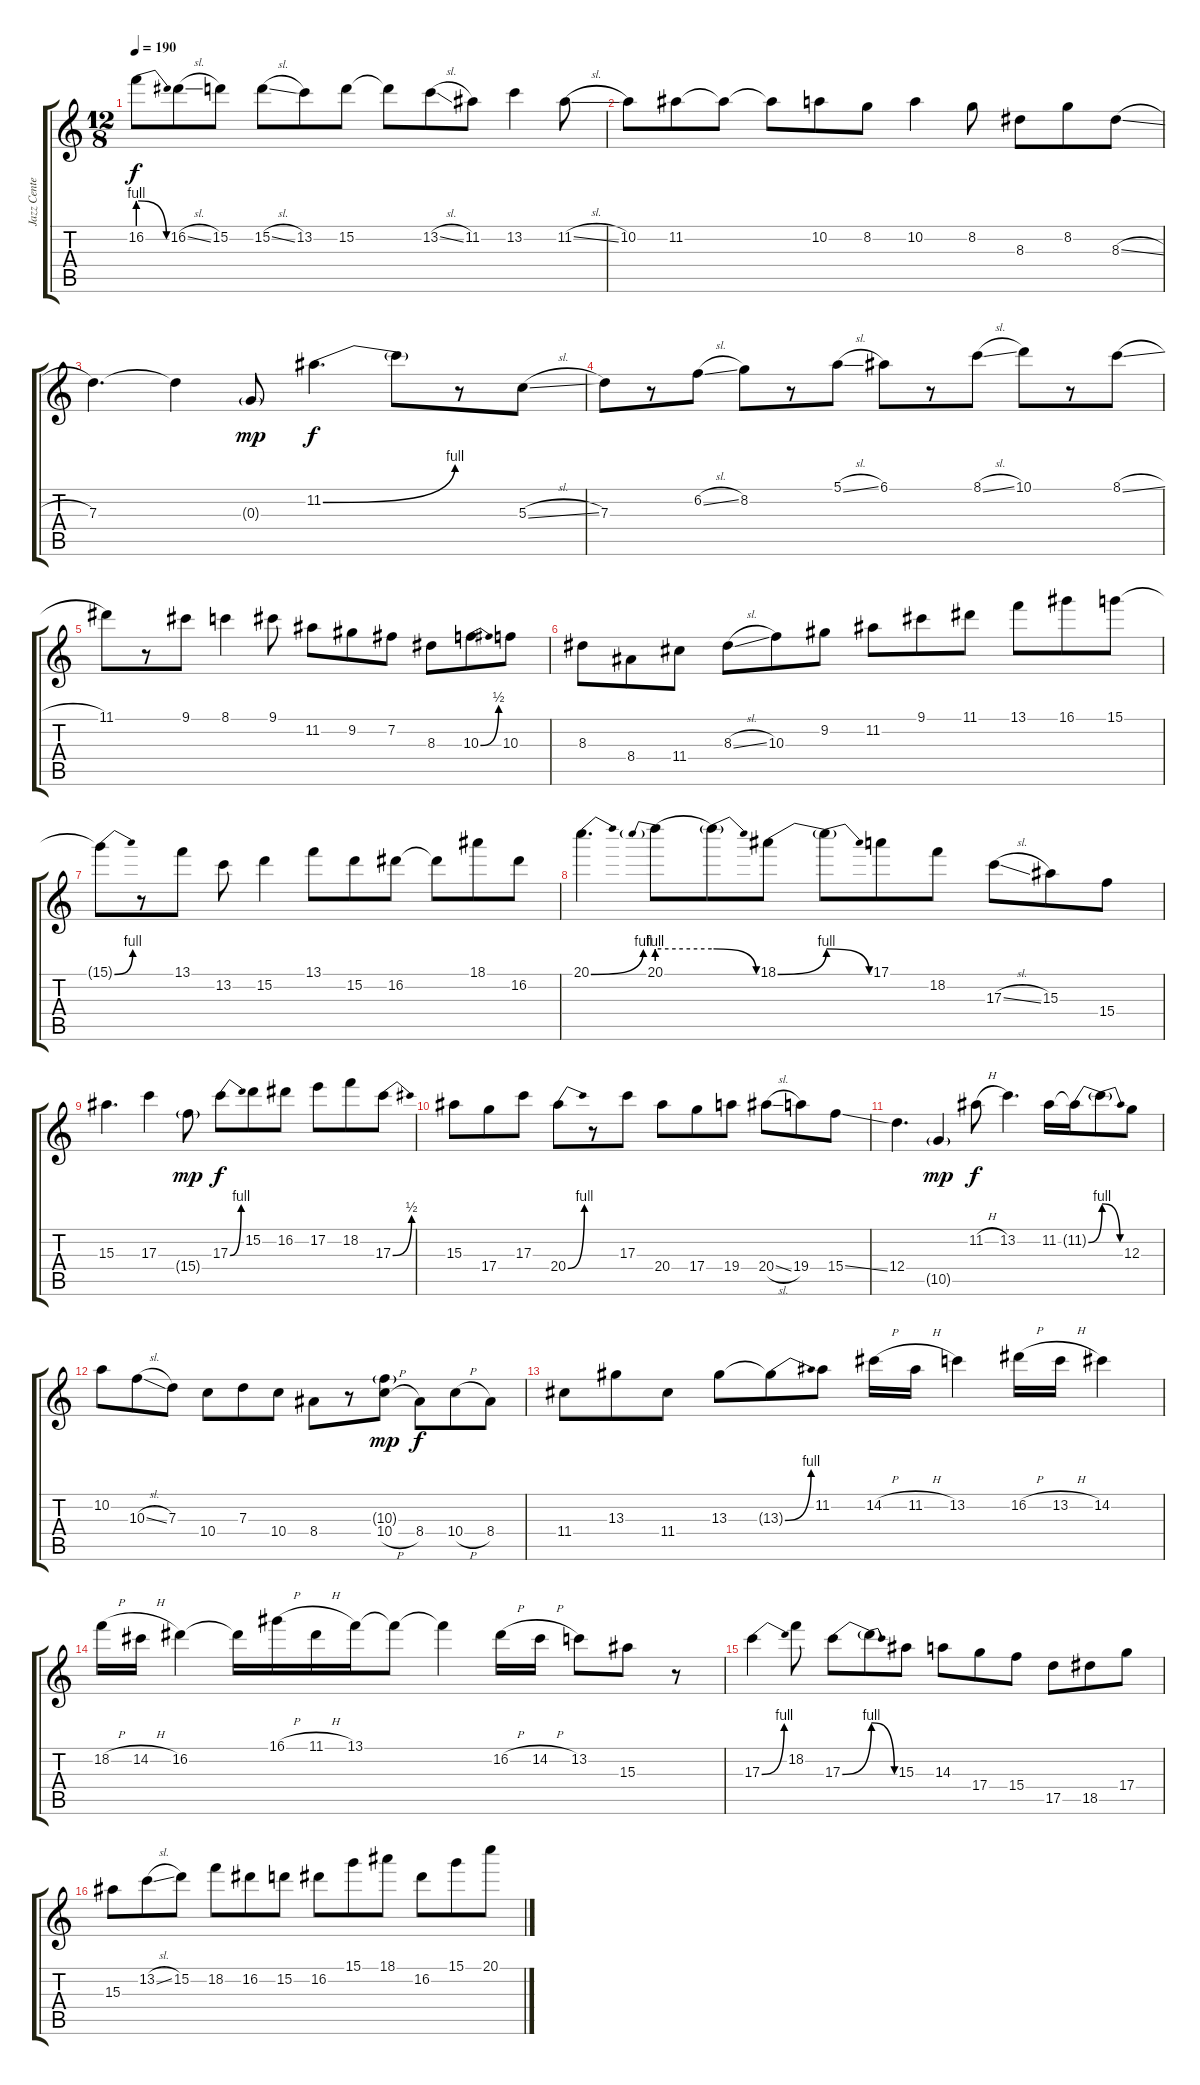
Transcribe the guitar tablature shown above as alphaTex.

\track ("Jazz Center" "Jazz Cente") {instrument electricguitarjazz}
\staff {score tabs}
\tuning (E4 B3 G3 D3 A2 D2) {hide}
\ts (12 8)
\tempo 190
\clef g2
\ks c
16.2{be (release 0 4 60 0) t}.8{dy f} 16.2{sl}.8 15.2.8 15.2{sl}.8 13.2.8 15.2.8 15.2{t}.8 13.2{sl}.8 11.2.8 13.2.4 11.2{sl}.8 |
10.2.8 11.2.8 11.2{t}.8 11.2{t}.8 10.2.8 8.2.8 10.2.4 8.2.8 8.3.8 8.2.8 8.3{sl}.8 |
7.3.4{d} 7.3{t}.4 0.3{g}.8{dy mp} 11.2{be (bend 0 0 60 4)}.4{d dy f} 11.2{t}.8 r.8 5.3{sl}.8 |
7.3.8 r.8 6.2{sl}.8 8.2.8 r.8 5.1{sl}.8 6.1.8 r.8 8.1{sl}.8 10.1.8 r.8 8.1{sl}.8 |
11.1.8 r.8 9.1.8 8.1.4 9.1.8 11.2.8 9.2.8 7.2.8 8.3.8 10.3{be (bend 0 0 60 2)}.8 10.3.8 |
8.3.8 8.4.8 11.4.8 8.3{sl}.8 10.3.8 9.2.8 11.2.8 9.1.8 11.1.8 13.1.8 16.1.8 15.1.8 |
15.1{be (bend 0 0 60 4) t}.8 r.8 13.1.8 13.2.8 15.2.4 13.1.8 15.2.8 16.2.8 16.2{t}.8 18.1.8 16.2.8 |
20.1{be (bend 0 0 60 4)}.4{d} 20.1{be (prebend 0 4 60 4)}.8 20.1{be (release 0 4 60 0) t}.8 18.1{be (bend 0 0 60 4)}.8 18.1{be (release 0 4 60 0) t}.8 17.1.8 18.2.8 17.3{sl}.8 15.3.8 15.4.8 |
15.3.4{d} 17.3.4 15.4{g}.8{dy mp} 17.3{be (bend 0 0 60 4)}.8{dy f} 15.2.8 16.2.8 17.2.8 18.2.8 17.3{be (bend 0 0 60 2)}.8 |
15.3.8 17.4.8 17.3.8 20.4{be (bend 0 0 60 4)}.8 r.8 17.3.8 20.4.8 17.4.8 19.4.8 20.4{sl}.8 19.4.8 15.4{ss}.8 |
12.4.4{d} 10.5{g}.4{dy mp} 11.2{h}.8{dy f} 13.2.4{d} 11.2.16 11.2{be (bend 0 0 60 4) t}.16 11.2{be (release 0 4 60 0) t}.8 12.3.8 |
10.2.8 10.3{sl}.8 7.3.8 10.4.8 7.3.8 10.4.8 8.4.8 r.8 (10.3{g} 10.4{h}).8{dy mp} 8.4.8{dy f} 10.4{h}.8 8.4.8 |
11.4.8 13.3.8 11.4.8 13.3.8 13.3{be (bend 0 0 60 4) t}.8 11.2.8 14.2{h}.16 11.2{h}.16 13.2.4 16.2{h}.16 13.2{h}.16 14.2.4 |
18.2{h}.16 14.2{h}.16 16.2.4 16.2{t}.16 16.1{h}.16 11.1{h}.16 13.1.16 13.1{t}.8 13.1{t}.4 16.2{h}.16 14.2{h}.16 13.2.8 15.3.8 r.8 |
17.3{be (bend 0 0 60 4)}.4 18.2.8 17.3{be (bend 0 0 60 4)}.8 17.3{be (release 0 4 60 0) t}.8 15.3.8 14.3.8 17.4.8 15.4.8 17.5.8 18.5.8 17.4.8 |
15.3.8 13.2{sl}.8 15.2.8 18.2.8 16.2.8 15.2.8 16.2.8 15.1.8 18.1.8 16.2.8 15.1.8 20.1.8
